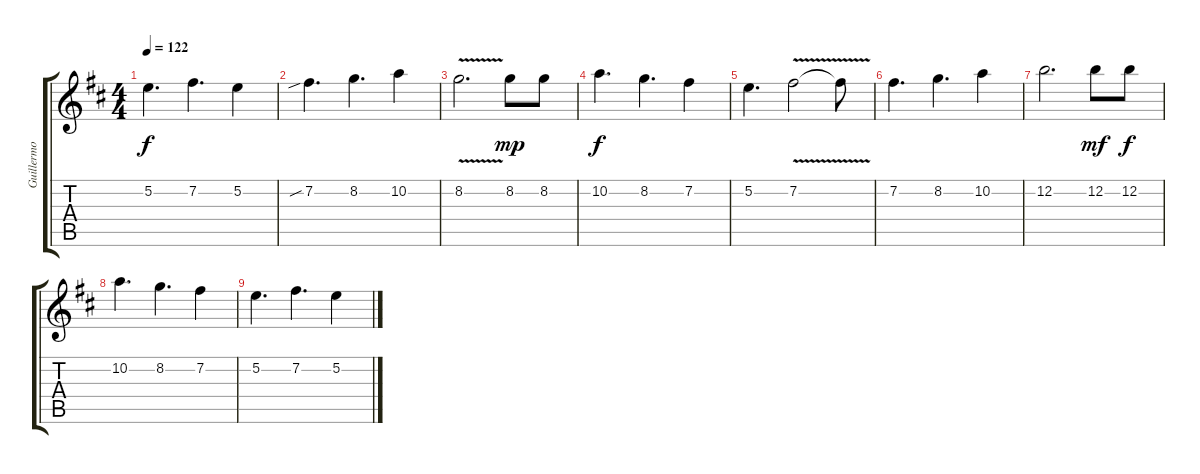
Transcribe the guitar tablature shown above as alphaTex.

\track ("Guillermo Moreira" "Guillermo ") {instrument overdrivenguitar}
\staff {score tabs}
\tuning (E4 B3 G3 D3 A2 E2) {hide}
\ts (4 4)
\tempo 122
\clef g2
\ks d
5.2.4{d dy f} 7.2.4{d} 5.2.4 |
7.2{sib}.4{d volume 12} 8.2.4{d} 10.2.4 |
8.2{v}.2{d} 8.2.8{dy mp} 8.2.8 |
10.2.4{d dy f} 8.2.4{d} 7.2.4 |
5.2.4{d} 7.2{v}.2 7.2{t}.8 |
7.2.4{d} 8.2.4{d} 10.2.4 |
12.2.2{d} 12.2.8{dy mf} 12.2.8{dy f} |
10.2.4{d} 8.2.4{d} 7.2.4 |
5.2.4{d} 7.2.4{d} 5.2.4
